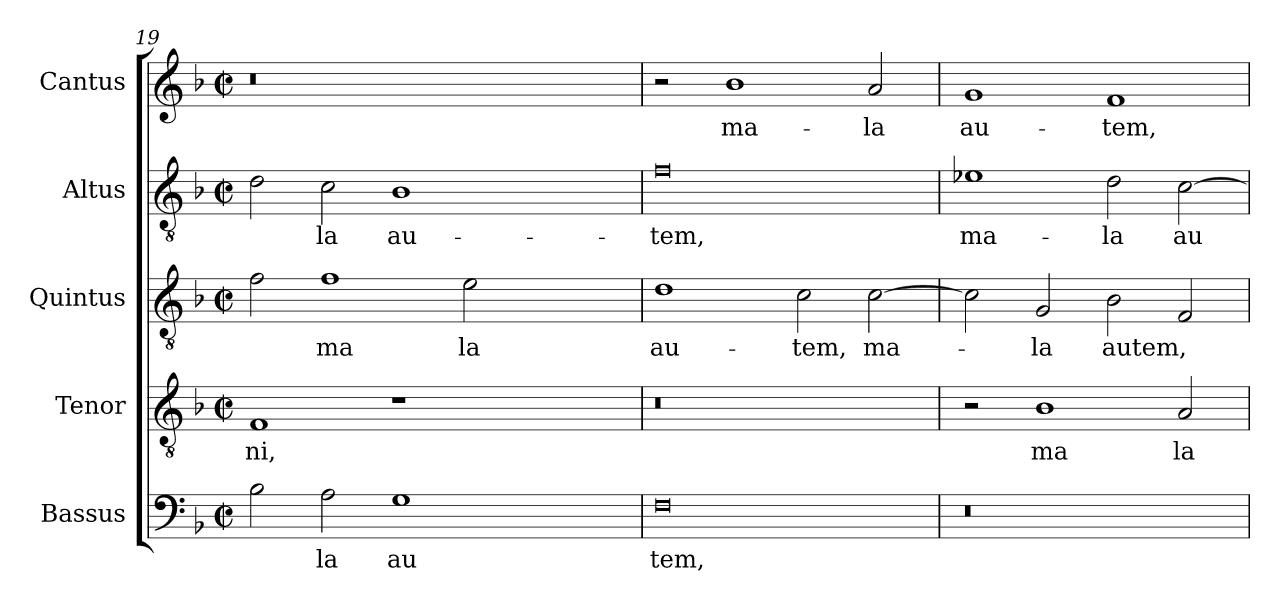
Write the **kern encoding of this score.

**kern	**text	**kern	**text	**kern	**text	**kern	**text	**kern	**text
*part5	*part5	*part4	*part4	*part3	*part3	*part2	*part2	*part1	*part1
*staff5	*staff5	*staff4	*staff4	*staff3	*staff3	*staff2	*staff2	*staff1	*staff1
*I"Bassus	*	*I"Tenor	*	*I"Quintus	*	*I"Altus	*	*I"Cantus	*
*clefF4	*	*clefGv2	*	*clefGv2	*	*clefGv2	*	*clefG2	*
*k[b-]	*	*k[b-]	*	*k[b-]	*	*k[b-]	*	*k[b-]	*
*F:	*	*F:	*	*F:	*	*F:	*	*F:	*
*M2/2	*	*M2/2	*	*M2/2	*	*M2/2	*	*M2/2	*
*met(c|)	*	*met(c|)	*	*met(c|)	*	*met(c|)	*	*met(c|)	*
=19	=19	=19	=19	=19	=19	=19	=19	=19	=19
!	!	!	!LO:LY:b:cj	!	!	!	!	!	!
2B-\	.	1F	ni,	2f\	.	2d\	.	0r	.
!	!LO:LY:b:cj	!	!	!	!LO:LY:b:cj	!	!LO:LY:b:cj	!	!
2A\	la	.	.	1f	ma	2c\	-la	.	.
!	!LO:LY:b:cj	!LO:N:vis=1	!	!	!	!	!LO:LY:b:cj	!	!
1G	au	0r	.	.	.	1B-	au-	.	.
!	!	!	!	!	!LO:LY:b:cj	!	!	!	!
.	.	.	.	2e\	la	.	.	.	.
1ryy	.	.	.	1ryy	.	1ryy	.	1ryy	.
!!LO:PB:g=z
=20	=20	=20	=20	=20	=20	=20	=20	=20	=20
!	!LO:LY:b:cj	!	!	!	!LO:LY:b:cj	!	!LO:LY:b:cj	!	!
0F	tem,	0r	.	1d	au-	0f	-tem,	2r	.
!	!	!	!	!	!	!	!	!	!LO:LY:b:cj
.	.	.	.	.	.	.	.	1b-	ma-
!	!	!	!	!	!LO:LY:b:cj	!	!	!	!
.	.	.	.	2c\	-tem,	.	.	.	.
!	!	!	!	!	!LO:LY:b	!	!	!	!LO:LY:b:cj
.	.	.	.	[>2c\	ma-	.	.	2a/	-la
=21	=21	=21	=21	=21	=21	=21	=21	=21	=21
!	!	!	!	!	!	!	!LO:LY:b:cj	!	!LO:LY:b:cj
0r	.	2r	.	2c\]	.	1e-X	ma-	1g	au-
!	!	!	!LO:LY:b:cj	!	!LO:LY:b:cj	!	!	!	!
.	.	1B-	ma	2G/	-la	.	.	.	.
!	!	!	!	!	!LO:LY:b	!	!LO:LY:b:cj	!	!LO:LY:b:cj
.	.	.	.	2B-\	autem,	2d\	-la	1f	-tem,
!	!	!	!LO:LY:b:cj	!	!	!	!LO:LY:b	!	!
.	.	2A/	la	2F/	.	[>2c\	au-	.	.
=	=	=	=	=	=	=	=	=	=
*-	*-	*-	*-	*-	*-	*-	*-	*-	*-
